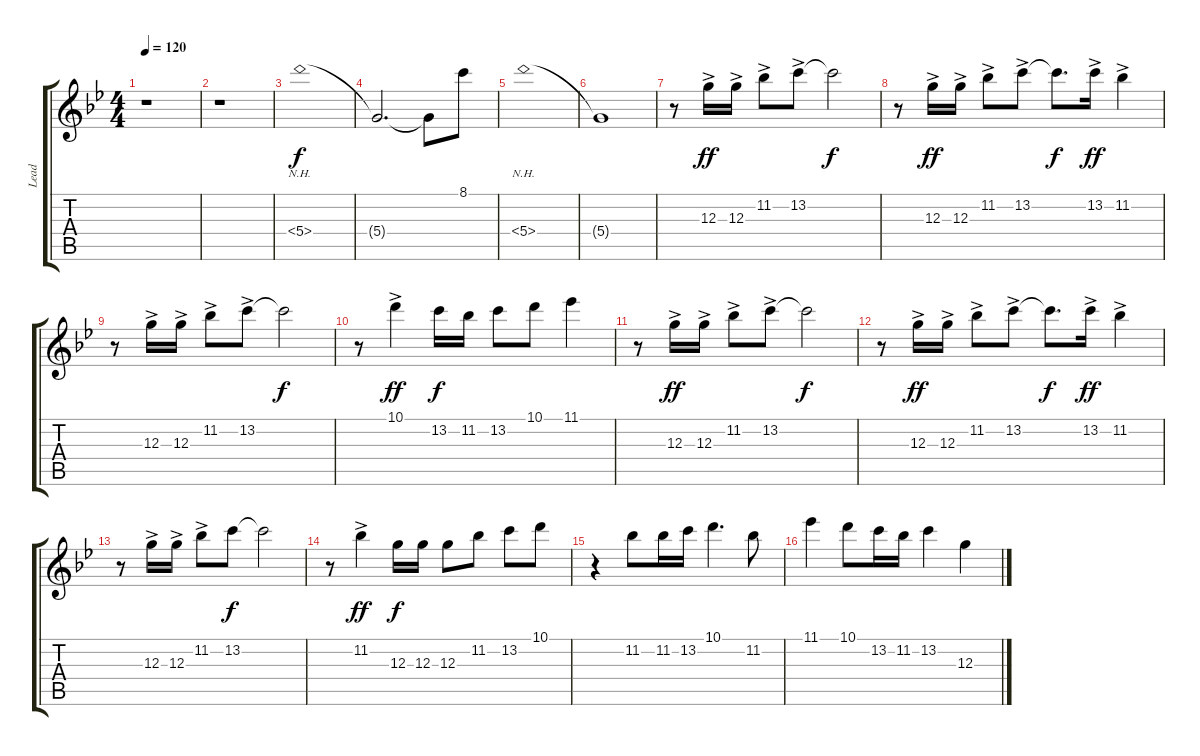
\track ("Lead" "Lead") {instrument overdrivenguitar}
\staff {score tabs}
\tuning (E4 B3 G3 D3 A2 D2) {hide}
\ts (4 4)
\tempo 120
\clef g2
\ks bb
r.1{dy ff} |
r.1 |
5.4{nh}.1{dy f} |
5.4{t}.2{d} 5.4{t}.8 8.1.8 |
5.4{nh}.1 |
5.4{t}.1 |
r.8 12.3{ac}.16{dy ff} 12.3{ac}.16 11.2{ac}.8 13.2{ac}.8 13.2{t}.2{dy f} |
r.8 12.3{ac}.16{dy ff} 12.3{ac}.16 11.2{ac}.8 13.2{ac}.8 13.2{t}.8{d dy f} 13.2{ac}.16{dy ff} 11.2{ac}.4 |
r.8 12.3{ac}.16 12.3{ac}.16 11.2{ac}.8 13.2{ac}.8 13.2{t}.2{dy f} |
r.8 10.1{ac}.4{dy ff} 13.2.16{dy f} 11.2.16 13.2.8 10.1.8 11.1.4 |
r.8 12.3{ac}.16{dy ff} 12.3{ac}.16 11.2{ac}.8 13.2{ac}.8 13.2{t}.2{dy f} |
r.8 12.3{ac}.16{dy ff} 12.3{ac}.16 11.2{ac}.8 13.2{ac}.8 13.2{t}.8{d dy f} 13.2{ac}.16{dy ff} 11.2{ac}.4 |
r.8 12.3{ac}.16 12.3{ac}.16 11.2{ac}.8 13.2.8{dy f} 13.2{t}.2 |
r.8 11.2{ac}.4{dy ff} 12.3.16{dy f} 12.3.16 12.3.8 11.2.8 13.2.8 10.1.8 |
r.4 11.2.8 11.2.16 13.2.16 10.1.4{d} 11.2.8 |
11.1.4 10.1.8 13.2.16 11.2.16 13.2.4 12.3.4
